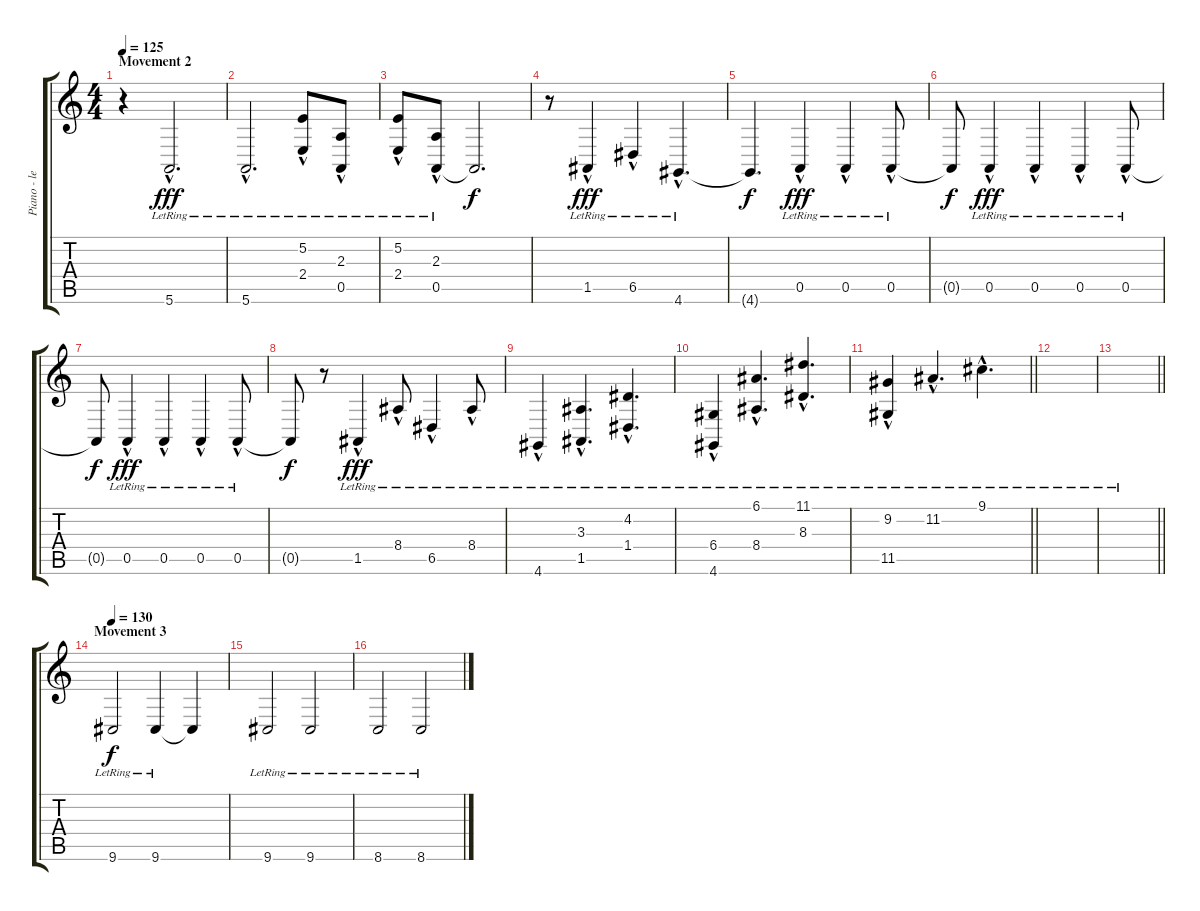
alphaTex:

\track ("Piano - left ha" "Piano - le") {instrument brightacousticpiano}
\staff {score tabs}
\tuning (E4 B3 G3 D3 A2 E2) {hide}
\ts (4 4)
\section ("" "Movement 2")
\tempo 125
\clef g2
\ks c
r.4{dy f} 5.6{hac lr}.2{d dy fff} |
5.6{hac lr}.2{d} (5.2{hac lr} 2.4{hac lr}).8 (2.3{hac lr} 0.5{hac lr}).8 |
(5.2{hac lr} 2.4{hac lr}).8 (2.3{hac lr} 0.5{hac lr}).8 0.5{t}.2{d dy f} |
r.8 1.5{hac lr}.4{dy fff} 6.5{hac lr}.4 4.6{hac lr}.4{d} |
4.6{t}.4{d dy f} 0.5{hac lr}.4{dy fff} 0.5{hac lr}.4 0.5{hac lr}.8 |
0.5{t}.8{dy f} 0.5{hac lr}.4{dy fff} 0.5{hac lr}.4 0.5{hac lr}.4 0.5{hac lr}.8 |
0.5{t}.8{dy f} 0.5{hac lr}.4{dy fff} 0.5{hac lr}.4 0.5{hac lr}.4 0.5{hac lr}.8 |
0.5{t}.8{dy f} r.8 1.5{hac lr}.4{dy fff} 8.4{hac lr}.8 6.5{hac lr}.4 8.4{hac lr}.8 |
4.6{hac lr}.4 (3.3{hac lr} 1.5{hac lr}).4{d} (4.2{hac lr} 1.4{hac lr}).4{d} |
(6.4{hac lr} 4.6{hac lr}).4 (6.1{hac lr} 8.4{hac lr}).4{d} (11.1{hac lr} 8.3{hac lr}).4{d} |
\barLineRight lightlight
(9.2{hac lr} 11.5{hac lr}).4 11.2{hac lr}.4{d} 9.1{hac lr}.4{d} |
\section ("" "")
|
\barLineRight lightlight
|
\section ("" "Movement 3")
\tempo 130
9.6{lr}.2{dy f} 9.6{lr}.4 9.6{t}.4 |
9.6{lr}.2 9.6{lr}.2 |
8.6{lr}.2 8.6{lr}.2
